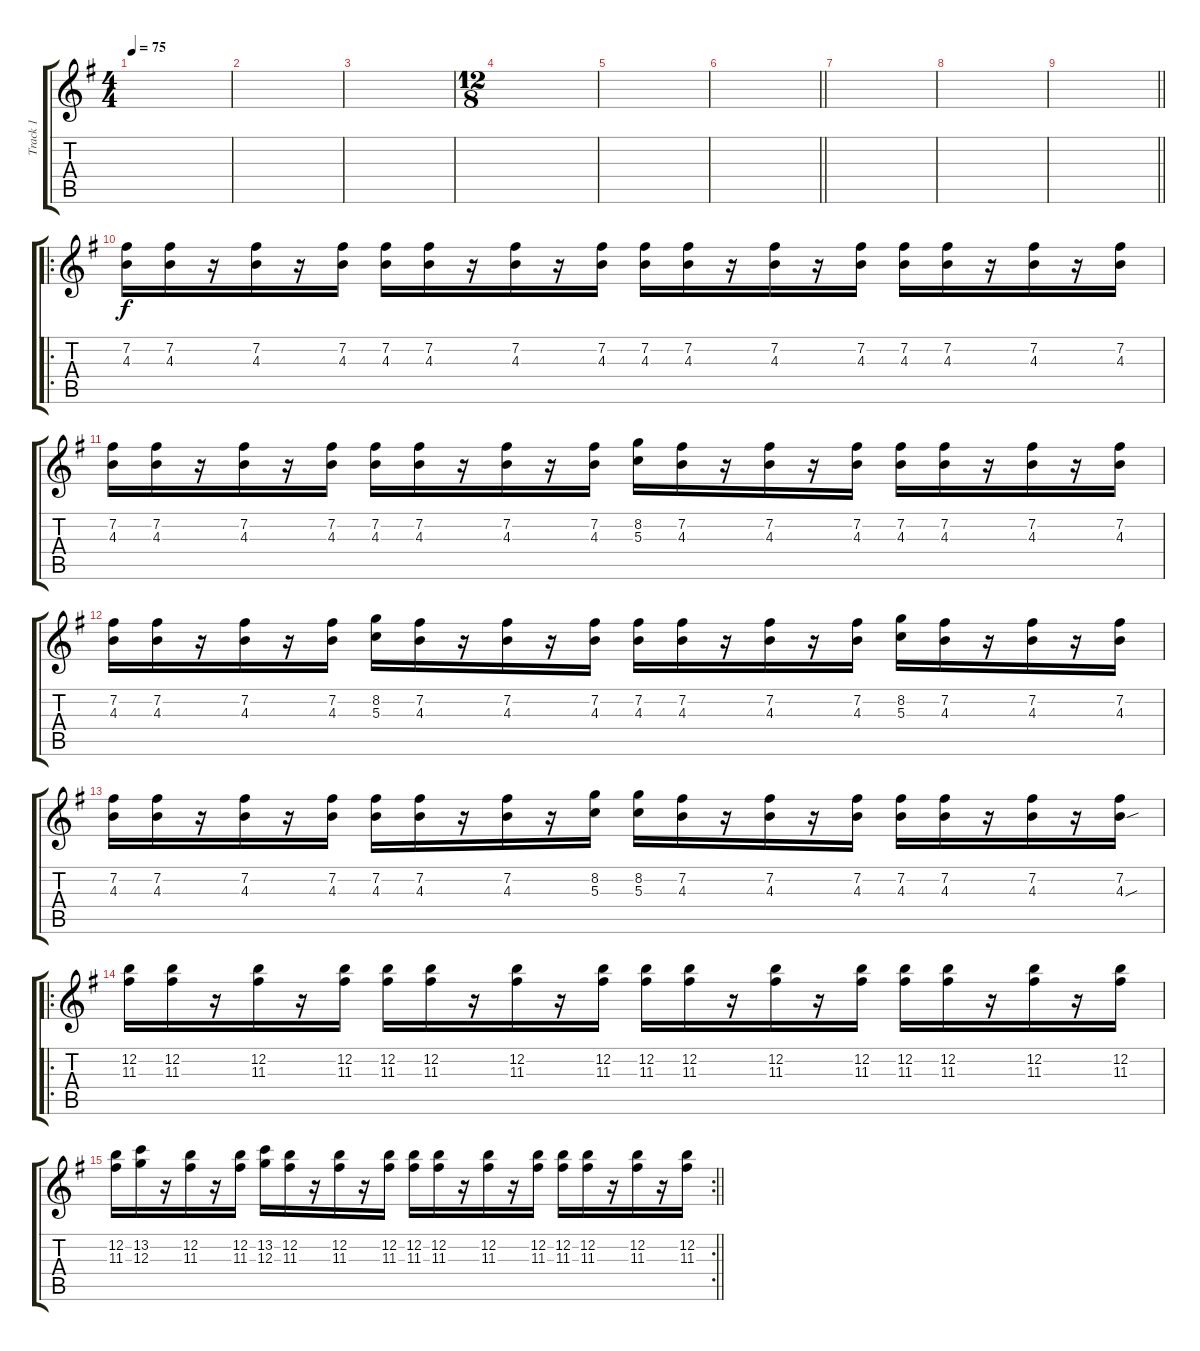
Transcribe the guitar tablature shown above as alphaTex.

\track ("Track 1" "Track 1") {instrument electricguitarjazz}
\staff {score tabs}
\tuning (E4 B3 G3 D3 A2 E2) {hide}
\ts (4 4)
\tempo 75
\clef g2
\ks g
|
|
|
\ts (12 8)
|
|
\barLineRight lightlight
|
|
|
\barLineRight lightlight
|
\ro
(7.2 4.3).16{instrument distortionguitar} (7.2 4.3).16 r.16 (7.2 4.3).16 r.16 (7.2 4.3).16 (7.2 4.3).16 (7.2 4.3).16 r.16 (7.2 4.3).16 r.16 (7.2 4.3).16 (7.2 4.3).16 (7.2 4.3).16 r.16 (7.2 4.3).16 r.16 (7.2 4.3).16 (7.2 4.3).16 (7.2 4.3).16 r.16 (7.2 4.3).16 r.16 (7.2 4.3).16 |
(7.2 4.3).16{instrument distortionguitar} (7.2 4.3).16 r.16 (7.2 4.3).16 r.16 (7.2 4.3).16 (7.2 4.3).16 (7.2 4.3).16 r.16 (7.2 4.3).16 r.16 (7.2 4.3).16 (8.2 5.3).16 (7.2 4.3).16 r.16 (7.2 4.3).16 r.16 (7.2 4.3).16 (7.2 4.3).16 (7.2 4.3).16 r.16 (7.2 4.3).16 r.16 (7.2 4.3).16 |
(7.2 4.3).16{instrument distortionguitar} (7.2 4.3).16 r.16 (7.2 4.3).16 r.16 (7.2 4.3).16 (8.2 5.3).16 (7.2 4.3).16 r.16 (7.2 4.3).16 r.16 (7.2 4.3).16 (7.2 4.3).16 (7.2 4.3).16 r.16 (7.2 4.3).16 r.16 (7.2 4.3).16 (8.2 5.3).16 (7.2 4.3).16 r.16 (7.2 4.3).16 r.16 (7.2 4.3).16 |
(7.2 4.3).16{instrument distortionguitar} (7.2 4.3).16 r.16 (7.2 4.3).16 r.16 (7.2 4.3).16 (7.2 4.3).16 (7.2 4.3).16 r.16 (7.2 4.3).16 r.16 (8.2 5.3).16 (8.2 5.3).16 (7.2 4.3).16 r.16 (7.2 4.3).16 r.16 (7.2 4.3).16 (7.2 4.3).16 (7.2 4.3).16 r.16 (7.2 4.3).16 r.16 (7.2 4.3{sou}).16 |
\ro
(12.2 11.3).16{instrument distortionguitar} (12.2 11.3).16 r.16 (12.2 11.3).16 r.16 (12.2 11.3).16 (12.2 11.3).16 (12.2 11.3).16 r.16 (12.2 11.3).16 r.16 (12.2 11.3).16 (12.2 11.3).16 (12.2 11.3).16 r.16 (12.2 11.3).16 r.16 (12.2 11.3).16 (12.2 11.3).16 (12.2 11.3).16 r.16 (12.2 11.3).16 r.16 (12.2 11.3).16 |
\rc 2
\barLineRight lightlight
(12.2 11.3).16{instrument distortionguitar} (13.2 12.3).16 r.16 (12.2 11.3).16 r.16 (12.2 11.3).16 (13.2 12.3).16 (12.2 11.3).16 r.16 (12.2 11.3).16 r.16 (12.2 11.3).16 (12.2 11.3).16 (12.2 11.3).16 r.16 (12.2 11.3).16 r.16 (12.2 11.3).16 (12.2 11.3).16 (12.2 11.3).16 r.16 (12.2 11.3).16 r.16 (12.2 11.3).16
